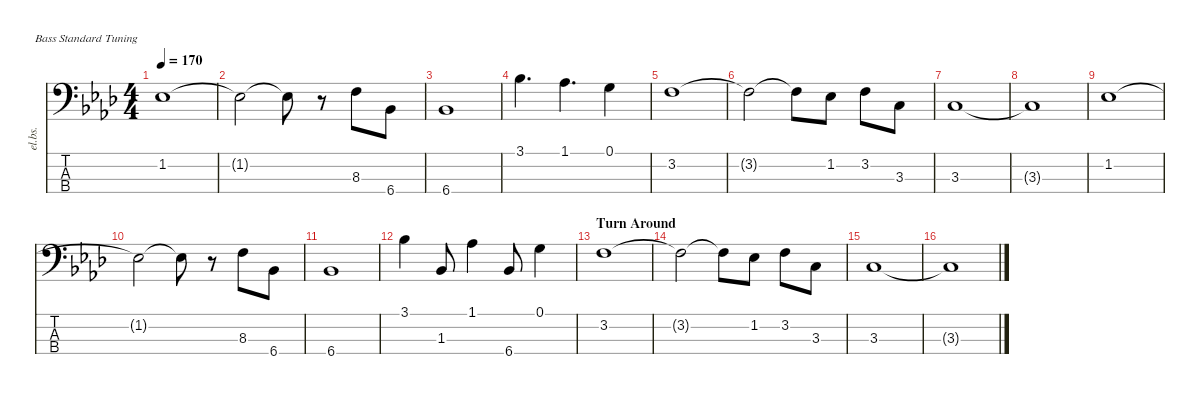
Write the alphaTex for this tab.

\defaultSystemsLayout 4
\hideDynamics
\bracketExtendMode nobrackets
\otherSystemsTrackNameOrientation horizontal
\track ("Synth Bass" "el.bs.") {instrument electricbassfinger}
\staff {score tabs}
\tuning (G2 D2 A1 E1)
\ts (4 4)
\tempo 170
\clef f4
\ks fminor
1.2{acc b}.1{dy f beam Down} |
1.2{t acc b}.2{beam Down} 1.2{t acc b}.8{beam Down} r.8{beam Down} 8.3{acc forcenatural}.8{beam Down} 6.4{acc b}.8{beam Down} |
6.4{acc b}.1{beam Up} |
3.1{acc b}.4{d beam Down} 1.1{acc b}.4{d beam Down} 0.1{acc forcenatural}.4{beam Down} |
3.2{acc forcenatural}.1{beam Down} |
3.2{t acc forcenatural}.2{beam Down} 3.2{t acc forcenatural}.8{beam Down} 1.2{acc b}.8{beam Down} 3.2{acc forcenatural}.8{beam Down} 3.3{acc forcenatural}.8{beam Down} |
3.3{acc forcenatural}.1{beam Up} |
3.3{t acc forcenatural}.1{beam Up} |
1.2{acc b}.1{beam Down} |
1.2{t acc b}.2{beam Down} 1.2{t acc b}.8{beam Down} r.8{beam Down} 8.3{acc forcenatural}.8{beam Down} 6.4{acc b}.8{beam Down} |
6.4{acc b}.1{beam Up} |
3.1{acc b}.4{beam Down} 1.3{acc b}.8{beam Up} 1.1{acc b}.4{beam Down} 6.4{acc b}.8{beam Up} 0.1{acc forcenatural}.4{beam Down} |
\section ("" "Turn Around")
3.2{acc forcenatural}.1{beam Down} |
3.2{t acc forcenatural}.2{beam Down} 3.2{t acc forcenatural}.8{beam Down} 1.2{acc b}.8{beam Down} 3.2{acc forcenatural}.8{beam Down} 3.3{acc forcenatural}.8{beam Down} |
3.3{acc forcenatural}.1{beam Up} |
3.3{t acc forcenatural}.1{beam Up}
